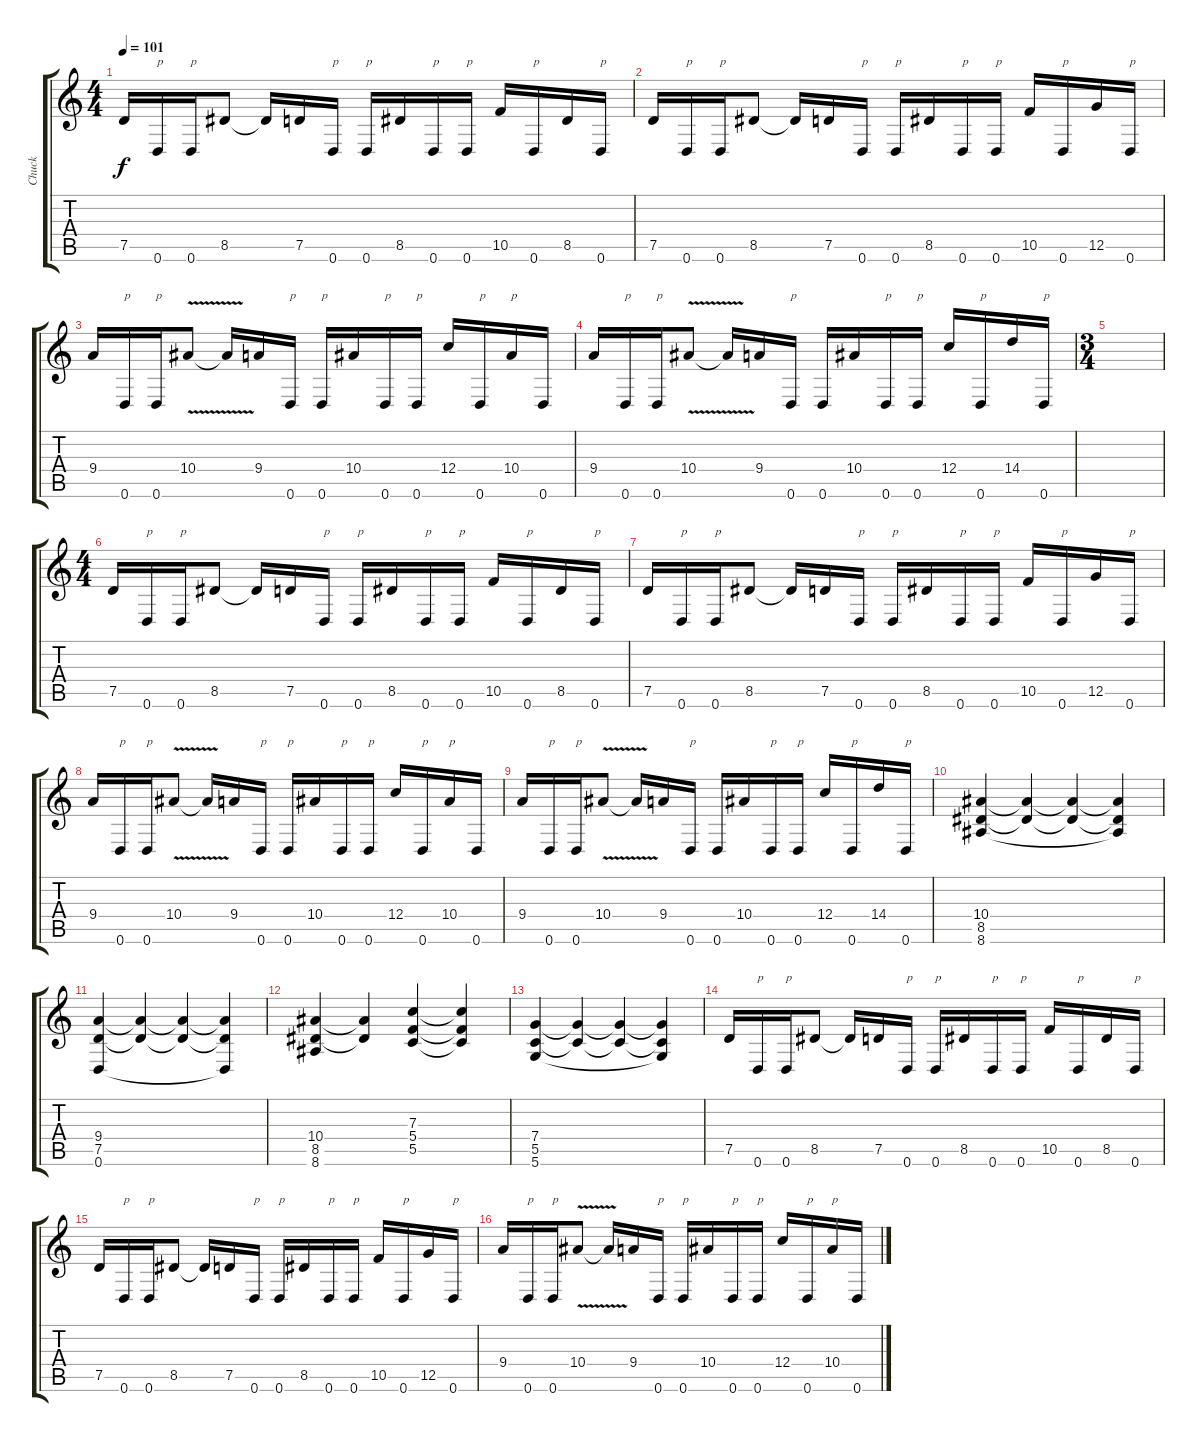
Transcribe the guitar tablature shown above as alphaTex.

\track ("Chuck" "Chuck") {instrument distortionguitar}
\staff {score tabs}
\tuning (D4 A3 F3 C3 G2 D2) {hide}
\ts (4 4)
\tempo 101
\clef g2
\ks c
7.5.16{dy f} 0.6.16{txt "p"} 0.6.16{txt "p"} 8.5.8 8.5{t}.16 7.5.16 0.6.16{txt "p"} 0.6.16{txt "p"} 8.5.16 0.6.16{txt "p"} 0.6.16{txt "p"} 10.5.16 0.6.16{txt "p"} 8.5.16 0.6.16{txt "p"} |
7.5.16 0.6.16{txt "p"} 0.6.16{txt "p"} 8.5.8 8.5{t}.16 7.5.16 0.6.16{txt "p"} 0.6.16{txt "p"} 8.5.16 0.6.16{txt "p"} 0.6.16{txt "p"} 10.5.16 0.6.16{txt "p"} 12.5.16 0.6.16{txt "p"} |
9.4.16 0.6.16{txt "p"} 0.6.16{txt "p"} 10.4{v}.8 10.4{t}.16 9.4.16 0.6.16{txt "p"} 0.6.16{txt "p"} 10.4.16 0.6.16{txt "p"} 0.6.16{txt "p"} 12.4.16 0.6.16{txt "p"} 10.4.16{txt "p"} 0.6.16 |
9.4.16 0.6.16{txt "p"} 0.6.16{txt "p"} 10.4{v}.8 10.4{t}.16 9.4.16 0.6.16{txt "p"} 0.6.16 10.4.16 0.6.16{txt "p"} 0.6.16{txt "p"} 12.4.16 0.6.16{txt "p"} 14.4.16 0.6.16{txt "p"} |
\ts (3 4)
|
\ts (4 4)
7.5.16 0.6.16{txt "p"} 0.6.16{txt "p"} 8.5.8 8.5{t}.16 7.5.16 0.6.16{txt "p"} 0.6.16{txt "p"} 8.5.16 0.6.16{txt "p"} 0.6.16{txt "p"} 10.5.16 0.6.16{txt "p"} 8.5.16 0.6.16{txt "p"} |
7.5.16 0.6.16{txt "p"} 0.6.16{txt "p"} 8.5.8 8.5{t}.16 7.5.16 0.6.16{txt "p"} 0.6.16{txt "p"} 8.5.16 0.6.16{txt "p"} 0.6.16{txt "p"} 10.5.16 0.6.16{txt "p"} 12.5.16 0.6.16{txt "p"} |
9.4.16 0.6.16{txt "p"} 0.6.16{txt "p"} 10.4{v}.8 10.4{t}.16 9.4.16 0.6.16{txt "p"} 0.6.16{txt "p"} 10.4.16 0.6.16{txt "p"} 0.6.16{txt "p"} 12.4.16 0.6.16{txt "p"} 10.4.16{txt "p"} 0.6.16 |
9.4.16 0.6.16{txt "p"} 0.6.16{txt "p"} 10.4{v}.8 10.4{t}.16 9.4.16 0.6.16{txt "p"} 0.6.16 10.4.16 0.6.16{txt "p"} 0.6.16{txt "p"} 12.4.16 0.6.16{txt "p"} 14.4.16 0.6.16{txt "p"} |
(10.4 8.5 8.6).4 (10.4{t} 8.5{t}).4 (10.4{t} 8.5{t}).4 (10.4{t} 8.5{t} 8.6{t}).4 |
(9.4 7.5 0.6).4 (9.4{t} 7.5{t}).4 (9.4{t} 7.5{t}).4 (9.4{t} 7.5{t} 0.6{t}).4 |
(10.4 8.5 8.6).4 (10.4{t} 8.5{t}).4 (7.3 5.4 5.5).4 (7.3{t} 5.4{t} 5.5{t}).4 |
(7.4 5.5 5.6).4 (7.4{t} 5.5{t}).4 (7.4{t} 5.5{t}).4 (7.4{t} 5.5{t} 5.6{t}).4 |
7.5.16 0.6.16{txt "p"} 0.6.16{txt "p"} 8.5.8 8.5{t}.16 7.5.16 0.6.16{txt "p"} 0.6.16{txt "p"} 8.5.16 0.6.16{txt "p"} 0.6.16{txt "p"} 10.5.16 0.6.16{txt "p"} 8.5.16 0.6.16{txt "p"} |
7.5.16 0.6.16{txt "p"} 0.6.16{txt "p"} 8.5.8 8.5{t}.16 7.5.16 0.6.16{txt "p"} 0.6.16{txt "p"} 8.5.16 0.6.16{txt "p"} 0.6.16{txt "p"} 10.5.16 0.6.16{txt "p"} 12.5.16 0.6.16{txt "p"} |
9.4.16 0.6.16{txt "p"} 0.6.16{txt "p"} 10.4{v}.8 10.4{t}.16 9.4.16 0.6.16{txt "p"} 0.6.16{txt "p"} 10.4.16 0.6.16{txt "p"} 0.6.16{txt "p"} 12.4.16 0.6.16{txt "p"} 10.4.16{txt "p"} 0.6.16
